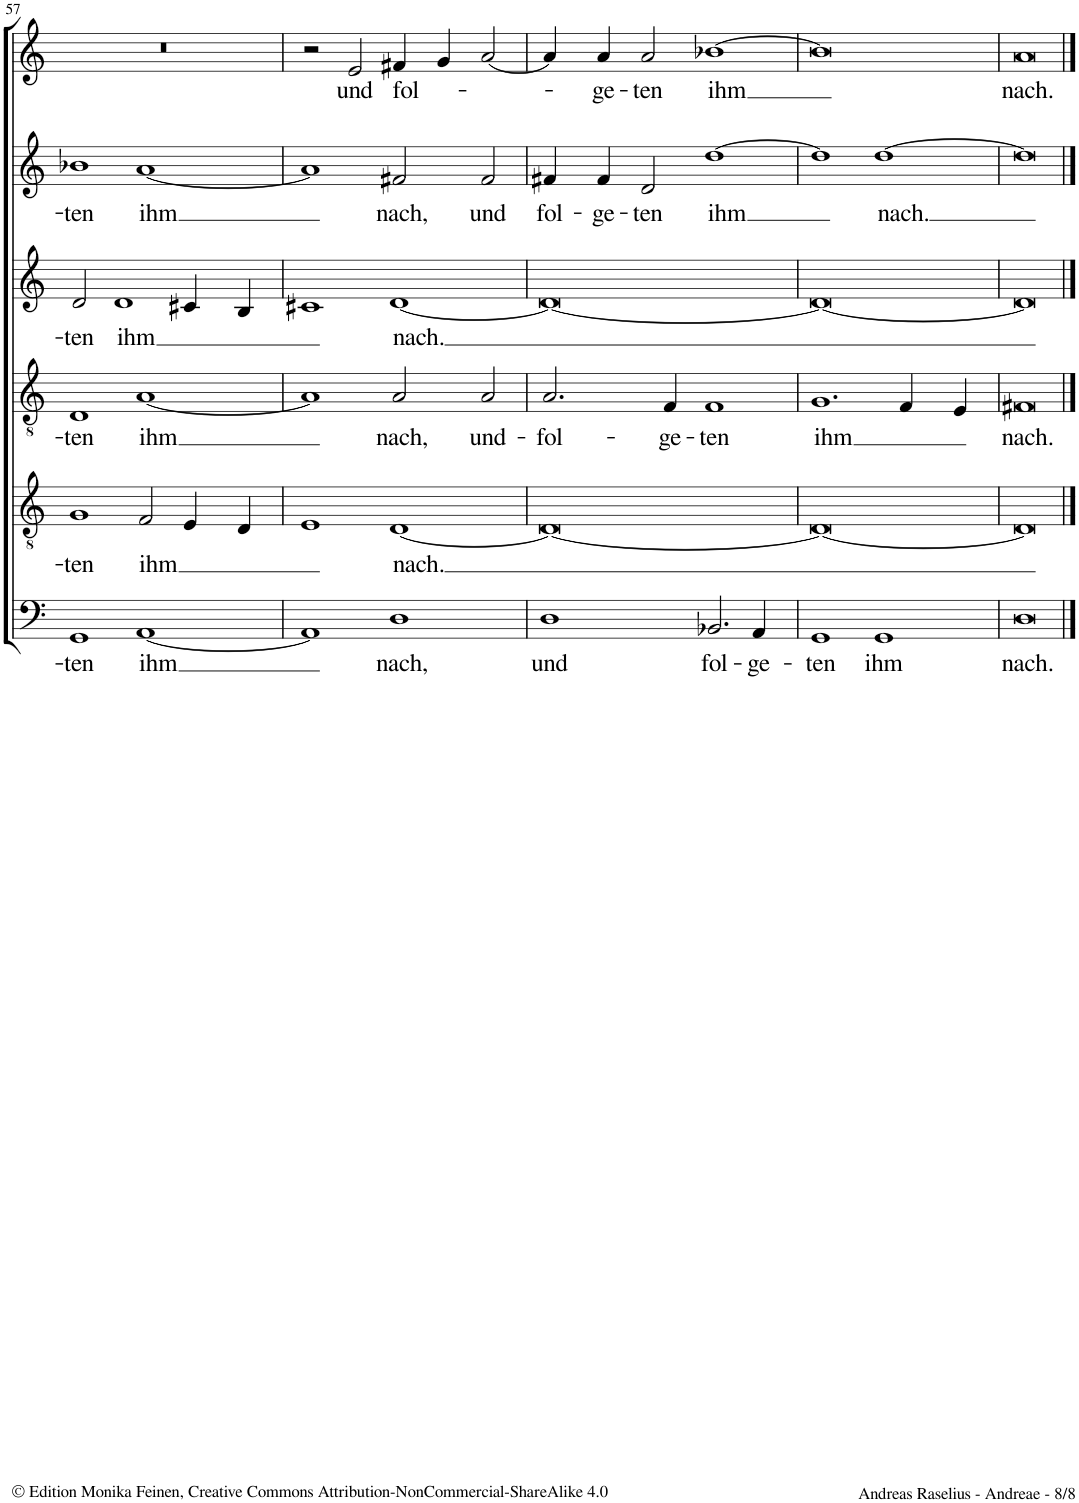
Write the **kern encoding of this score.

**kern	**text	**kern	**text	**kern	**text	**kern	**text	**kern	**text	**kern	**text
*part6	*part6	*part5	*part5	*part4	*part4	*part3	*part3	*part2	*part2	*part1	*part1
*staff6	*staff6	*staff5	*staff5	*staff4	*staff4	*staff3	*staff3	*staff2	*staff2	*staff1	*staff1
*I"Bassus	*	*I"Tenor	*	*I"Quintus	*	*I"Altus	*	*I"Sextus	*	*I"Cantus	*
!!LO:PB:g=z
*clefF4	*	*clefGv2	*	*clefGv2	*	*clefG2	*	*clefG2	*	*clefG2	*
*k[]	*	*k[]	*	*k[]	*	*k[]	*	*k[]	*	*k[]	*
*M4/2	*	*M4/2	*	*M4/2	*	*M4/2	*	*M4/2	*	*M4/2	*
*met(c|)	*	*met(c|)	*	*met(c|)	*	*met(c|)	*	*met(c|)	*	*met(c|)	*
=57	=57	=57	=57	=57	=57	=57	=57	=57	=57	=57	=57
!	!LO:LY:b	!	!LO:LY:b	!	!LO:LY:b	!	!LO:LY:b	!	!LO:LY:b	!	!
1GG	-ten	1G	-ten	1D	-ten	2d/	-ten	1b-X	-ten	0r	.
!	!	!	!	!	!	!	!LO:LY:b	!	!	!	!
.	.	.	.	.	.	1d	ihm	.	.	.	.
!	!LO:LY:b	!	!LO:LY:b	!	!LO:LY:b	!	!	!	!LO:LY:b	!	!
[1AA	ihm	2F/	ihm	[1A	ihm	.	.	[1a	ihm	.	.
.	.	4E/	.	.	.	4c#X/	.	.	.	.	.
.	.	4D/	.	.	.	4B/	.	.	.	.	.
=58	=58	=58	=58	=58	=58	=58	=58	=58	=58	=58	=58
1AA]	.	1E	.	1A]	.	1c#X	.	1a]	.	2r	.
!	!	!	!	!	!	!	!	!	!	!	!LO:LY:b
.	.	.	.	.	.	.	.	.	.	2e/	und
!	!LO:LY:b	!	!LO:LY:b	!	!LO:LY:b	!	!LO:LY:b	!	!LO:LY:b	!	!LO:LY:b
1D	nach,	[1D	nach.	2A/	nach,	[1d	nach.	2f#X/	nach,	4f#X/	fol-
.	.	.	.	.	.	.	.	.	.	4g/	.
!	!	!	!	!	!LO:LY:b	!	!	!	!LO:LY:b	!	!
.	.	.	.	2A/	und-	.	.	2f#/	und	[2a/	.
=59	=59	=59	=59	=59	=59	=59	=59	=59	=59	=59	=59
!	!LO:LY:b	!	!	!	!LO:LY:b	!	!	!	!LO:LY:b	!	!
1D	und	0D_	.	2.A/	fol-	0d_	.	4f#X/	fol-	4a/]	.
!	!	!	!	!	!	!	!	!	!LO:LY:b	!	!LO:LY:b
.	.	.	.	.	.	.	.	4f#/	-ge-	4a/	-ge-
!	!	!	!	!	!	!	!	!	!LO:LY:b	!	!LO:LY:b
.	.	.	.	.	.	.	.	2d/	-ten	2a/	-ten
!	!	!	!	!	!LO:LY:b	!	!	!	!	!	!
.	.	.	.	4F/	-ge-	.	.	.	.	.	.
!	!LO:LY:b	!	!	!	!LO:LY:b	!	!	!	!LO:LY:b	!	!LO:LY:b
2.BB-X/	fol-	.	.	1F	-ten	.	.	[1dd	ihm	[1b-X	ihm
!	!LO:LY:b	!	!	!	!	!	!	!	!	!	!
4AA/	-ge-	.	.	.	.	.	.	.	.	.	.
=60	=60	=60	=60	=60	=60	=60	=60	=60	=60	=60	=60
!	!LO:LY:b	!	!	!	!LO:LY:b	!	!	!	!	!	!
1GG	-ten	0D_	.	1.G	ihm	0d_	.	1dd]	.	0b-]	.
!	!LO:LY:b	!	!	!	!	!	!	!	!LO:LY:b	!	!
1GG	ihm	.	.	.	.	.	.	[1dd	-nach.	.	.
.	.	.	.	4F/	.	.	.	.	.	.	.
.	.	.	.	4E/	.	.	.	.	.	.	.
=61	=61	=61	=61	=61	=61	=61	=61	=61	=61	=61	=61
!	!LO:LY:b	!	!	!	!LO:LY:b	!	!	!	!	!	!LO:LY:b
0D	nach.	0D]	.	0F#X	nach.	0d]	.	0dd]	.	0a	nach.
==	==	==	==	==	==	==	==	==	==	==	==
*-	*-	*-	*-	*-	*-	*-	*-	*-	*-	*-	*-
